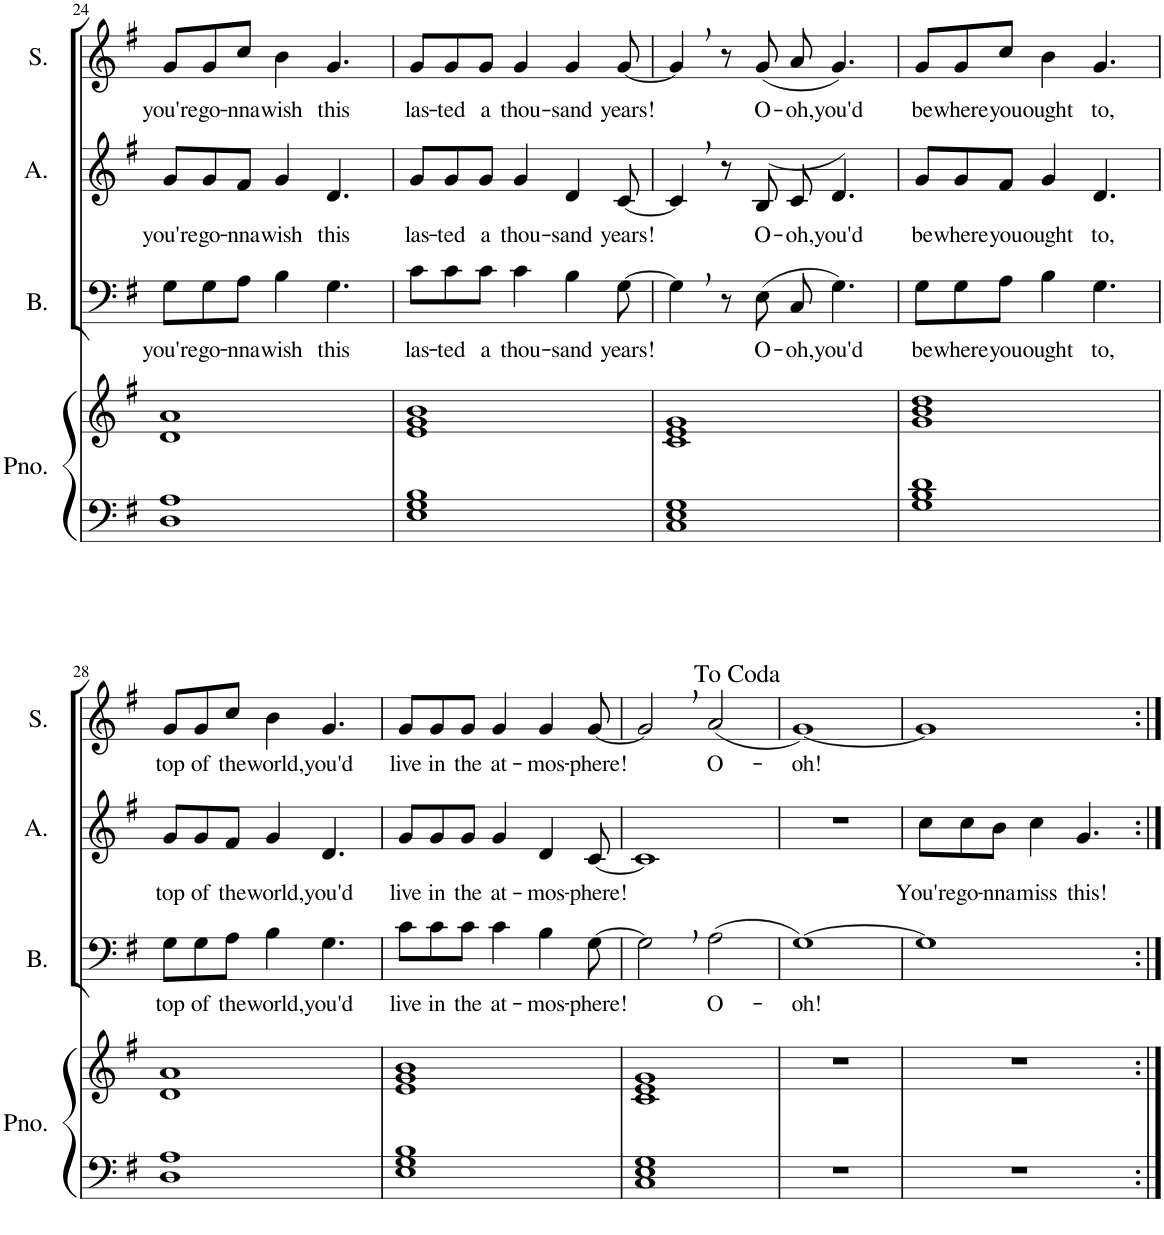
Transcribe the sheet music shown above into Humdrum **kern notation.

**kern	**kern	**kern	**text	**kern	**text	**kern	**text
*part4	*part4	*part3	*part3	*part2	*part2	*part1	*part1
*staff5	*staff4	*staff3	*staff3	*staff2	*staff2	*staff1	*staff1
*I"Piano	*	*I"Baritone	*	*I"Alto (Melody)	*	*I"Soprano	*
*I'Pno.	*	*I'B.	*	*I'A.	*	*I'S.	*
!!LO:PB:g=z
*clefF4	*clefG2	*clefF4	*	*clefG2	*	*clefG2	*
*k[f#]	*k[f#]	*k[f#]	*	*k[f#]	*	*k[f#]	*
*M4/4	*M4/4	*M4/4	*	*M4/4	*	*M4/4	*
=24	=24	=24	=24	=24	=24	=24	=24
!	!	!	!LO:LY:b	!	!LO:LY:b	!	!LO:LY:b
1D 1A	1d 1a	8G\L	you're	8g/L	you're	8g/L	you're
!	!	!	!LO:LY:b	!	!LO:LY:b	!	!LO:LY:b
.	.	8G\	go-	8g/	go-	8g/	go-
!	!	!	!LO:LY:b	!	!LO:LY:b	!	!LO:LY:b
.	.	8A\J	-nna	8f#/J	-nna	8cc/J	-nna
!	!	!	!LO:LY:b	!	!LO:LY:b	!	!LO:LY:b
.	.	4B\	wish	4g/	wish	4b\	wish
!	!	!	!LO:LY:b	!	!LO:LY:b	!	!LO:LY:b
.	.	4.G\	this	4.d/	this	4.g/	this
=25	=25	=25	=25	=25	=25	=25	=25
!	!	!	!LO:LY:b	!	!LO:LY:b	!	!LO:LY:b
1E 1G 1B	1e 1g 1b	8c\L	las-	8g/L	las-	8g/L	las-
!	!	!	!LO:LY:b	!	!LO:LY:b	!	!LO:LY:b
.	.	8c\	-ted	8g/	-ted	8g/	-ted
!	!	!	!LO:LY:b	!	!LO:LY:b	!	!LO:LY:b
.	.	8c\J	a	8g/J	a	8g/J	a
!	!	!	!LO:LY:b	!	!LO:LY:b	!	!LO:LY:b
.	.	4c\	thou-	4g/	thou-	4g/	thou-
!	!	!	!LO:LY:b	!	!LO:LY:b	!	!LO:LY:b
.	.	4B\	-sand	4d/	-sand	4g/	-sand
!	!	!	!LO:LY:b	!	!LO:LY:b	!	!LO:LY:b
.	.	[8G\	years!	[8c/	years!	[8g/	years!
=26	=26	=26	=26	=26	=26	=26	=26
1C 1E 1G	1c 1e 1g	4G,\]	.	4c,/]	.	4g,/]	.
.	.	8r	.	8r	.	8r	.
!	!	!	!LO:LY:b	!	!LO:LY:b	!	!LO:LY:b
.	.	(8E\	O-	(8B/	O-	(8g/	O-
!	!	!	!LO:LY:b	!	!LO:LY:b	!	!LO:LY:b
.	.	8C/	-oh,	8c/	-oh,	8a/	-oh,
!	!	!	!LO:LY:b	!	!LO:LY:b	!	!LO:LY:b
.	.	4.G\)	you'd	4.d/)	you'd	4.g/)	you'd
=27	=27	=27	=27	=27	=27	=27	=27
!	!	!	!LO:LY:b	!	!LO:LY:b	!	!LO:LY:b
1G 1B 1d	1g 1b 1dd	8G\L	be	8g/L	be	8g/L	be
!	!	!	!LO:LY:b	!	!LO:LY:b	!	!LO:LY:b
.	.	8G\	where	8g/	where	8g/	where
!	!	!	!LO:LY:b	!	!LO:LY:b	!	!LO:LY:b
.	.	8A\J	you	8f#/J	you	8cc/J	you
!	!	!	!LO:LY:b	!	!LO:LY:b	!	!LO:LY:b
.	.	4B\	ought	4g/	ought	4b\	ought
!	!	!	!LO:LY:b	!	!LO:LY:b	!	!LO:LY:b
.	.	4.G\	to,	4.d/	to,	4.g/	to,
!!LO:LB:g=z
=28	=28	=28	=28	=28	=28	=28	=28
!	!	!	!LO:LY:b	!	!LO:LY:b	!	!LO:LY:b
1D 1A	1d 1a	8G\L	top	8g/L	top	8g/L	top
!	!	!	!LO:LY:b	!	!LO:LY:b	!	!LO:LY:b
.	.	8G\	of	8g/	of	8g/	of
!	!	!	!LO:LY:b	!	!LO:LY:b	!	!LO:LY:b
.	.	8A\J	the	8f#/J	the	8cc/J	the
!	!	!	!LO:LY:b	!	!LO:LY:b	!	!LO:LY:b
.	.	4B\	world,	4g/	world,	4b\	world,
!	!	!	!LO:LY:b	!	!LO:LY:b	!	!LO:LY:b
.	.	4.G\	you'd	4.d/	you'd	4.g/	you'd
=29	=29	=29	=29	=29	=29	=29	=29
!	!	!	!LO:LY:b	!	!LO:LY:b	!	!LO:LY:b
1E 1G 1B	1e 1g 1b	8c\L	live	8g/L	live	8g/L	live
!	!	!	!LO:LY:b	!	!LO:LY:b	!	!LO:LY:b
.	.	8c\	in	8g/	in	8g/	in
!	!	!	!LO:LY:b	!	!LO:LY:b	!	!LO:LY:b
.	.	8c\J	the	8g/J	the	8g/J	the
!	!	!	!LO:LY:b	!	!LO:LY:b	!	!LO:LY:b
.	.	4c\	at-	4g/	at-	4g/	at-
!	!	!	!LO:LY:b	!	!LO:LY:b	!	!LO:LY:b
.	.	4B\	-mos-	4d/	-mos-	4g/	-mos-
!	!	!	!LO:LY:b	!	!LO:LY:b	!	!LO:LY:b
.	.	[8G\	-phere!	[8c/	-phere!	[8g/	-phere!
=30	=30	=30	=30	=30	=30	=30	=30
1C 1E 1G	1c 1e 1g	2G,\]	.	1c]	.	2g,/]	.
!	!	!	!LO:LY:b	!	!	!	!LO:LY:b
.	.	(2A\	O-	.	.	(2a/	O-
=31	=31	=31	=31	=31	=31	=31	=31
!	!	!	!LO:LY:b	!	!	!	!LO:LY:b
1r	1r	[1G)	-oh!	1r	.	[1g)	-oh!
=32	=32	=32	=32	=32	=32	=32	=32
!	!	!	!	!	!LO:LY:b	!	!
1r	1r	1G]	.	8cc\L	You're	1g]	.
!	!	!	!	!	!LO:LY:b	!	!
.	.	.	.	8cc\	go-	.	.
!	!	!	!	!	!LO:LY:b	!	!
.	.	.	.	8b\J	-nna	.	.
!	!	!	!	!	!LO:LY:b	!	!
.	.	.	.	4cc\	miss	.	.
!	!	!	!	!	!LO:LY:b	!	!
.	.	.	.	4.g/	this!	.	.
=:|!	=:|!	=:|!	=:|!	=:|!	=:|!	=:|!	=:|!
*-	*-	*-	*-	*-	*-	*-	*-
